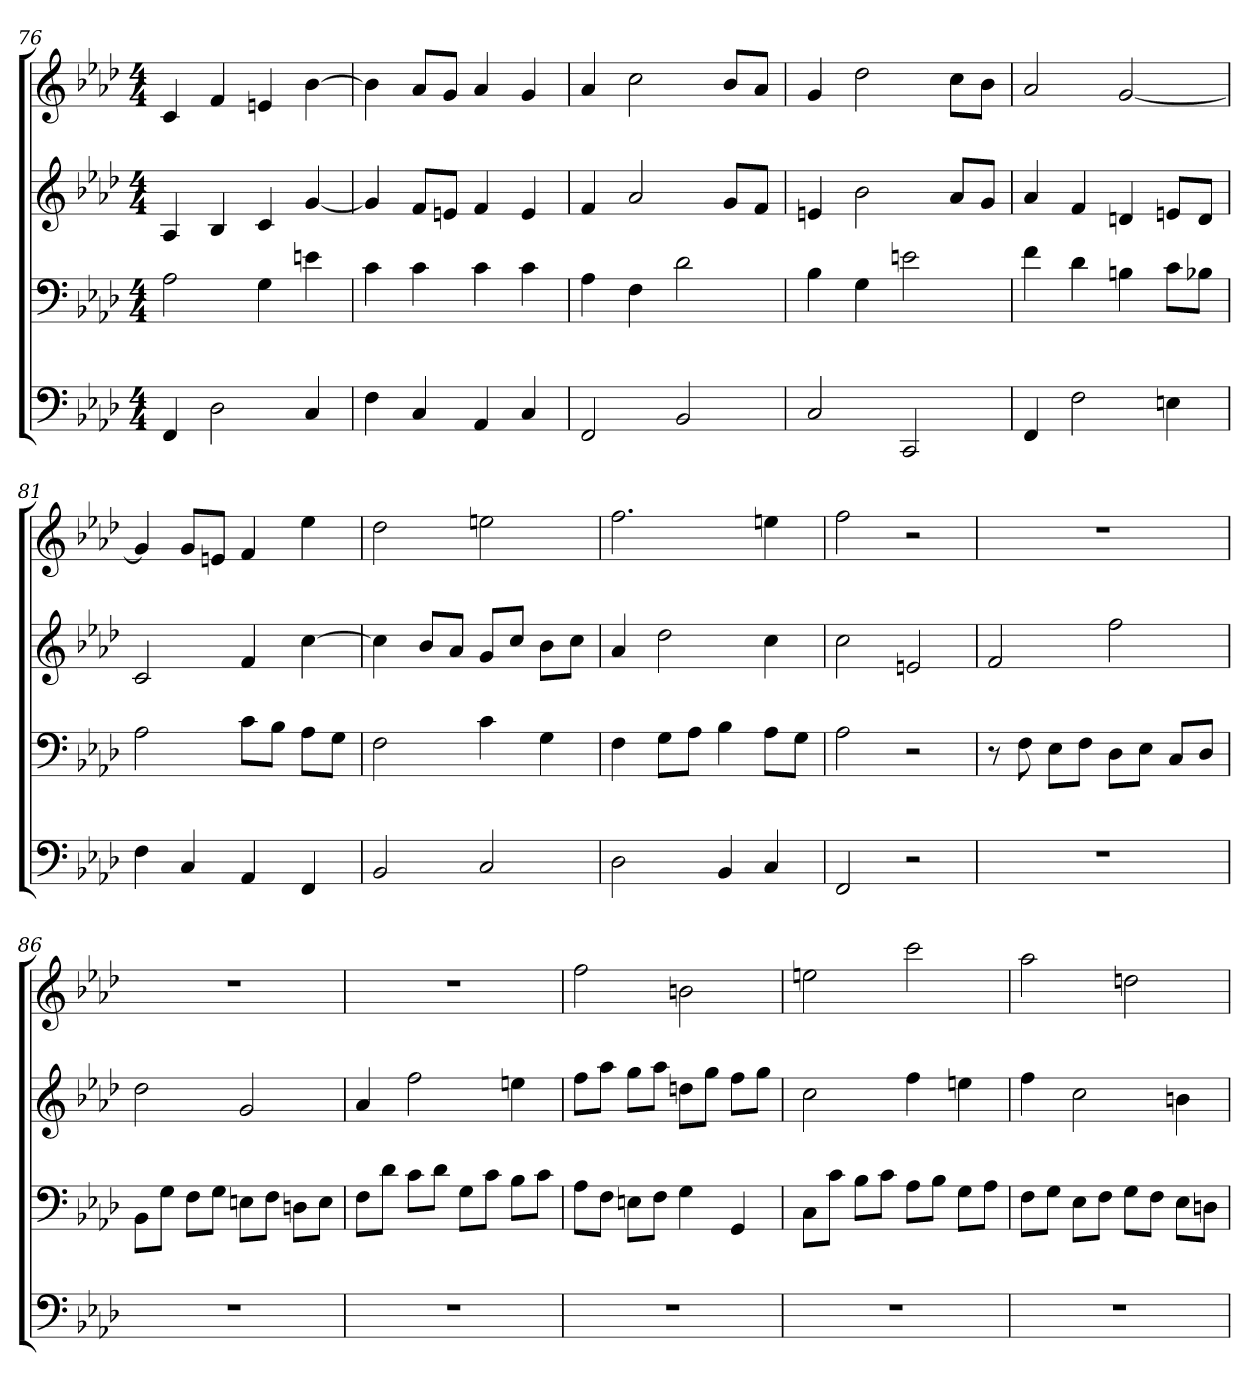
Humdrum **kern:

**kern	**kern	**kern	**kern
*part4	*part3	*part2	*part1
*staff4	*staff3	*staff2	*staff1
*k[b-e-a-d-]	*k[b-e-a-d-]	*k[b-e-a-d-]	*k[b-e-a-d-]
*M4/4	*M4/4	*M4/4	*M4/4
=76	=76	=76	=76
4FF	2A-	4A-	4c
2D-	.	4B-	4f
.	4G	4c	4en
4C	4en	[4g	[4b-
=77	=77	=77	=77
4F	4c	4g]	4b-]
4C	4c	8fL	8a-L
.	.	8enJ	8gJ
4AA-	4c	4f	4a-
4C	4c	4e	4g
=78	=78	=78	=78
2FF	4A-	4f	4a-
.	4F	2a-	2cc
2BB-	2d-	.	.
.	.	8gL	8b-L
.	.	8fJ	8a-J
=79	=79	=79	=79
2C	4B-	4en	4g
.	4G	2b-	2dd-
2CC	2en	.	.
.	.	8a-L	8ccL
.	.	8gJ	8b-J
=80	=80	=80	=80
4FF	4f	4a-	2a-
2F	4d-	4f	.
.	4Bn	4dn	[2g
4En	8cL	8enL	.
.	8B-XJ	8dJ	.
=81	=81	=81	=81
4F	2A-	2c	4g]
4C	.	.	8gL
.	.	.	8enJ
4AA-	8cL	4f	4f
.	8B-J	.	.
4FF	8A-L	[4cc	4ee-
.	8GJ	.	.
=82	=82	=82	=82
2BB-	2F	4cc]	2dd-
.	.	8b-L	.
.	.	8a-J	.
2C	4c	8gL	2een
.	.	8ccJ	.
.	4G	8b-L	.
.	.	8ccJ	.
=83	=83	=83	=83
2D-	4F	4a-	2.ff
.	8GL	2dd-	.
.	8A-J	.	.
4BB-	4B-	.	.
4C	8A-L	4cc	4een
.	8GJ	.	.
=84	=84	=84	=84
2FF	2A-	2cc	2ff
2r	2r	2en	2r
=85	=85	=85	=85
1r	8r	2f	1r
.	8F	.	.
.	8E-L	.	.
.	8FJ	.	.
.	8D-L	2ff	.
.	8E-J	.	.
.	8CL	.	.
.	8D-J	.	.
=86	=86	=86	=86
1r	8BB-L	2dd-	1r
.	8GJ	.	.
.	8FL	.	.
.	8GJ	.	.
.	8EnL	2g	.
.	8FJ	.	.
.	8DnL	.	.
.	8EJ	.	.
=87	=87	=87	=87
1r	8FL	4a-	1r
.	8d-J	.	.
.	8cL	2ff	.
.	8d-J	.	.
.	8GL	.	.
.	8cJ	.	.
.	8B-L	4een	.
.	8cJ	.	.
=88	=88	=88	=88
1r	8A-L	8ffL	2ff
.	8FJ	8aa-J	.
.	8EnL	8ggL	.
.	8FJ	8aa-J	.
.	4G	8ddnL	2bn
.	.	8ggJ	.
.	4GG	8ffL	.
.	.	8ggJ	.
=89	=89	=89	=89
1r	8CL	2cc	2een
.	8cJ	.	.
.	8B-L	.	.
.	8cJ	.	.
.	8A-L	4ff	2ccc
.	8B-J	.	.
.	8GL	4een	.
.	8A-J	.	.
=90	=90	=90	=90
1r	8FL	4ff	2aa-
.	8GJ	.	.
.	8E-L	2cc	.
.	8FJ	.	.
.	8GL	.	2ddn
.	8FJ	.	.
.	8E-L	4bn	.
.	8DnJ	.	.
=	=	=	=
*-	*-	*-	*-
